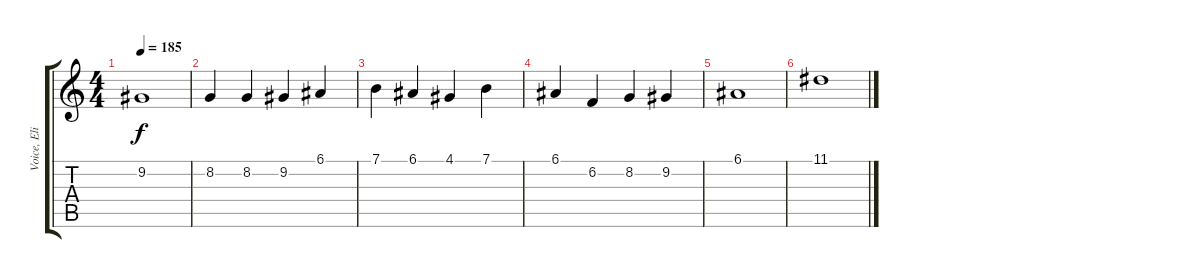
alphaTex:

\track ("Voice, Elisa C. Martin" "Voice, Eli") {instrument lead1square}
\staff {score tabs}
\tuning (E4 B3 G3 D3 A2 E2) {hide}
\ts (4 4)
\tempo 185
\clef g2
\ks c
9.2.1{dy f} |
8.2.4 8.2.4 9.2.4 6.1.4 |
7.1.4 6.1.4 4.1.4 7.1.4 |
6.1.4 6.2.4 8.2.4 9.2.4 |
6.1.1 |
11.1.1
